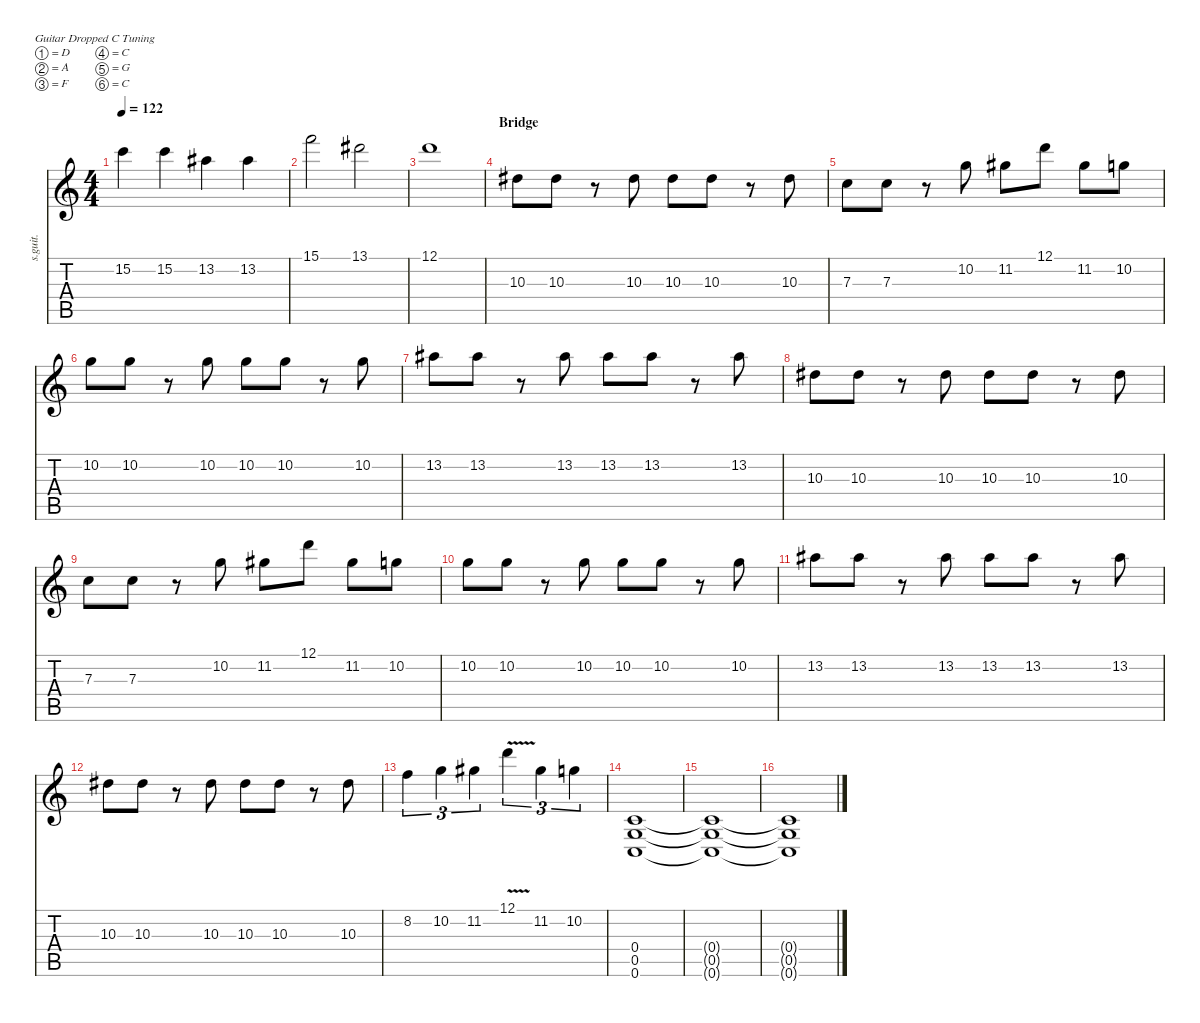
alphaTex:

\defaultSystemsLayout 4
\hideDynamics
\bracketExtendMode nobrackets
\track ("Adam Gontier - Lead" "s.guit.") {instrument distortionguitar}
\staff {score tabs}
\tuning (D4 A3 F3 C3 G2 C2)
\ts (4 4)
\tempo 122
\clef g2
\ks c
15.2.4{lyrics (0 "") lyrics (1 "") lyrics (2 "") lyrics (3 "") lyrics (4 "") dy f} 15.2.4{lyrics (0 "") lyrics (1 "") lyrics (2 "") lyrics (3 "") lyrics (4 "")} 13.2{acc #}.4{lyrics (0 "") lyrics (1 "") lyrics (2 "") lyrics (3 "") lyrics (4 "")} 13.2{acc #}.4{lyrics (0 "") lyrics (1 "") lyrics (2 "") lyrics (3 "") lyrics (4 "")} |
15.1.2{lyrics (0 "") lyrics (1 "") lyrics (2 "") lyrics (3 "") lyrics (4 "")} 13.1{acc #}.2{lyrics (0 "") lyrics (1 "") lyrics (2 "") lyrics (3 "") lyrics (4 "")} |
12.1.1{lyrics (0 "") lyrics (1 "") lyrics (2 "") lyrics (3 "") lyrics (4 "")} |
\section ("" "Bridge")
10.3{acc #}.8{lyrics (0 "") lyrics (1 "") lyrics (2 "") lyrics (3 "") lyrics (4 "")} 10.3{acc #}.8{lyrics (0 "") lyrics (1 "") lyrics (2 "") lyrics (3 "") lyrics (4 "")} r.8 10.3{acc #}.8{lyrics (0 "") lyrics (1 "") lyrics (2 "") lyrics (3 "") lyrics (4 "")} 10.3{acc #}.8{lyrics (0 "") lyrics (1 "") lyrics (2 "") lyrics (3 "") lyrics (4 "")} 10.3{acc #}.8{lyrics (0 "") lyrics (1 "") lyrics (2 "") lyrics (3 "") lyrics (4 "")} r.8 10.3{acc #}.8{lyrics (0 "") lyrics (1 "") lyrics (2 "") lyrics (3 "") lyrics (4 "")} |
7.3.8{lyrics (0 "") lyrics (1 "") lyrics (2 "") lyrics (3 "") lyrics (4 "")} 7.3.8{lyrics (0 "") lyrics (1 "") lyrics (2 "") lyrics (3 "") lyrics (4 "")} r.8 10.2.8{lyrics (0 "") lyrics (1 "") lyrics (2 "") lyrics (3 "") lyrics (4 "")} 11.2{acc #}.8{lyrics (0 "") lyrics (1 "") lyrics (2 "") lyrics (3 "") lyrics (4 "")} 12.1.8{lyrics (0 "") lyrics (1 "") lyrics (2 "") lyrics (3 "") lyrics (4 "")} 11.2{acc #}.8{lyrics (0 "") lyrics (1 "") lyrics (2 "") lyrics (3 "") lyrics (4 "")} 10.2.8{lyrics (0 "") lyrics (1 "") lyrics (2 "") lyrics (3 "") lyrics (4 "")} |
10.2.8{lyrics (0 "") lyrics (1 "") lyrics (2 "") lyrics (3 "") lyrics (4 "")} 10.2.8{lyrics (0 "") lyrics (1 "") lyrics (2 "") lyrics (3 "") lyrics (4 "")} r.8 10.2.8{lyrics (0 "") lyrics (1 "") lyrics (2 "") lyrics (3 "") lyrics (4 "")} 10.2.8{lyrics (0 "") lyrics (1 "") lyrics (2 "") lyrics (3 "") lyrics (4 "")} 10.2.8{lyrics (0 "") lyrics (1 "") lyrics (2 "") lyrics (3 "") lyrics (4 "")} r.8 10.2.8{lyrics (0 "") lyrics (1 "") lyrics (2 "") lyrics (3 "") lyrics (4 "")} |
13.2{acc #}.8{lyrics (0 "") lyrics (1 "") lyrics (2 "") lyrics (3 "") lyrics (4 "")} 13.2{acc #}.8{lyrics (0 "") lyrics (1 "") lyrics (2 "") lyrics (3 "") lyrics (4 "")} r.8 13.2{acc #}.8{lyrics (0 "") lyrics (1 "") lyrics (2 "") lyrics (3 "") lyrics (4 "")} 13.2{acc #}.8{lyrics (0 "") lyrics (1 "") lyrics (2 "") lyrics (3 "") lyrics (4 "")} 13.2{acc #}.8{lyrics (0 "") lyrics (1 "") lyrics (2 "") lyrics (3 "") lyrics (4 "")} r.8 13.2{acc #}.8{lyrics (0 "") lyrics (1 "") lyrics (2 "") lyrics (3 "") lyrics (4 "")} |
10.3{acc #}.8{lyrics (0 "") lyrics (1 "") lyrics (2 "") lyrics (3 "") lyrics (4 "")} 10.3{acc #}.8{lyrics (0 "") lyrics (1 "") lyrics (2 "") lyrics (3 "") lyrics (4 "")} r.8 10.3{acc #}.8{lyrics (0 "") lyrics (1 "") lyrics (2 "") lyrics (3 "") lyrics (4 "")} 10.3{acc #}.8{lyrics (0 "") lyrics (1 "") lyrics (2 "") lyrics (3 "") lyrics (4 "")} 10.3{acc #}.8{lyrics (0 "") lyrics (1 "") lyrics (2 "") lyrics (3 "") lyrics (4 "")} r.8 10.3{acc #}.8{lyrics (0 "") lyrics (1 "") lyrics (2 "") lyrics (3 "") lyrics (4 "")} |
7.3.8{lyrics (0 "") lyrics (1 "") lyrics (2 "") lyrics (3 "") lyrics (4 "")} 7.3.8{lyrics (0 "") lyrics (1 "") lyrics (2 "") lyrics (3 "") lyrics (4 "")} r.8 10.2.8{lyrics (0 "") lyrics (1 "") lyrics (2 "") lyrics (3 "") lyrics (4 "")} 11.2{acc #}.8{lyrics (0 "") lyrics (1 "") lyrics (2 "") lyrics (3 "") lyrics (4 "")} 12.1.8{lyrics (0 "") lyrics (1 "") lyrics (2 "") lyrics (3 "") lyrics (4 "")} 11.2{acc #}.8{lyrics (0 "") lyrics (1 "") lyrics (2 "") lyrics (3 "") lyrics (4 "")} 10.2.8{lyrics (0 "") lyrics (1 "") lyrics (2 "") lyrics (3 "") lyrics (4 "")} |
10.2.8{lyrics (0 "") lyrics (1 "") lyrics (2 "") lyrics (3 "") lyrics (4 "")} 10.2.8{lyrics (0 "") lyrics (1 "") lyrics (2 "") lyrics (3 "") lyrics (4 "")} r.8 10.2.8{lyrics (0 "") lyrics (1 "") lyrics (2 "") lyrics (3 "") lyrics (4 "")} 10.2.8{lyrics (0 "") lyrics (1 "") lyrics (2 "") lyrics (3 "") lyrics (4 "")} 10.2.8{lyrics (0 "") lyrics (1 "") lyrics (2 "") lyrics (3 "") lyrics (4 "")} r.8 10.2.8{lyrics (0 "") lyrics (1 "") lyrics (2 "") lyrics (3 "") lyrics (4 "")} |
13.2{acc #}.8{lyrics (0 "") lyrics (1 "") lyrics (2 "") lyrics (3 "") lyrics (4 "")} 13.2{acc #}.8{lyrics (0 "") lyrics (1 "") lyrics (2 "") lyrics (3 "") lyrics (4 "")} r.8 13.2{acc #}.8{lyrics (0 "") lyrics (1 "") lyrics (2 "") lyrics (3 "") lyrics (4 "")} 13.2{acc #}.8{lyrics (0 "") lyrics (1 "") lyrics (2 "") lyrics (3 "") lyrics (4 "")} 13.2{acc #}.8{lyrics (0 "") lyrics (1 "") lyrics (2 "") lyrics (3 "") lyrics (4 "")} r.8 13.2{acc #}.8{lyrics (0 "") lyrics (1 "") lyrics (2 "") lyrics (3 "") lyrics (4 "")} |
10.3{acc #}.8{lyrics (0 "") lyrics (1 "") lyrics (2 "") lyrics (3 "") lyrics (4 "")} 10.3{acc #}.8{lyrics (0 "") lyrics (1 "") lyrics (2 "") lyrics (3 "") lyrics (4 "")} r.8 10.3{acc #}.8{lyrics (0 "") lyrics (1 "") lyrics (2 "") lyrics (3 "") lyrics (4 "")} 10.3{acc #}.8{lyrics (0 "") lyrics (1 "") lyrics (2 "") lyrics (3 "") lyrics (4 "")} 10.3{acc #}.8{lyrics (0 "") lyrics (1 "") lyrics (2 "") lyrics (3 "") lyrics (4 "")} r.8 10.3{acc #}.8{lyrics (0 "") lyrics (1 "") lyrics (2 "") lyrics (3 "") lyrics (4 "")} |
8.2.4{tu (3 2) lyrics (0 "") lyrics (1 "") lyrics (2 "") lyrics (3 "") lyrics (4 "")} 10.2.4{tu (3 2) lyrics (0 "") lyrics (1 "") lyrics (2 "") lyrics (3 "") lyrics (4 "")} 11.2{acc #}.4{tu (3 2) lyrics (0 "") lyrics (1 "") lyrics (2 "") lyrics (3 "") lyrics (4 "")} 12.1{v}.4{tu (3 2) lyrics (0 "") lyrics (1 "") lyrics (2 "") lyrics (3 "") lyrics (4 "")} 11.2{acc #}.4{tu (3 2) lyrics (0 "") lyrics (1 "") lyrics (2 "") lyrics (3 "") lyrics (4 "")} 10.2.4{tu (3 2) lyrics (0 "") lyrics (1 "") lyrics (2 "") lyrics (3 "") lyrics (4 "")} |
(0.4 0.5 0.6).1{lyrics (0 "") lyrics (1 "") lyrics (2 "") lyrics (3 "") lyrics (4 "")} |
(0.4{t} 0.5{t} 0.6{t}).1{lyrics (0 "") lyrics (1 "") lyrics (2 "") lyrics (3 "") lyrics (4 "")} |
(0.4{t} 0.5{t} 0.6{t}).1{lyrics (0 "") lyrics (1 "") lyrics (2 "") lyrics (3 "") lyrics (4 "")}
